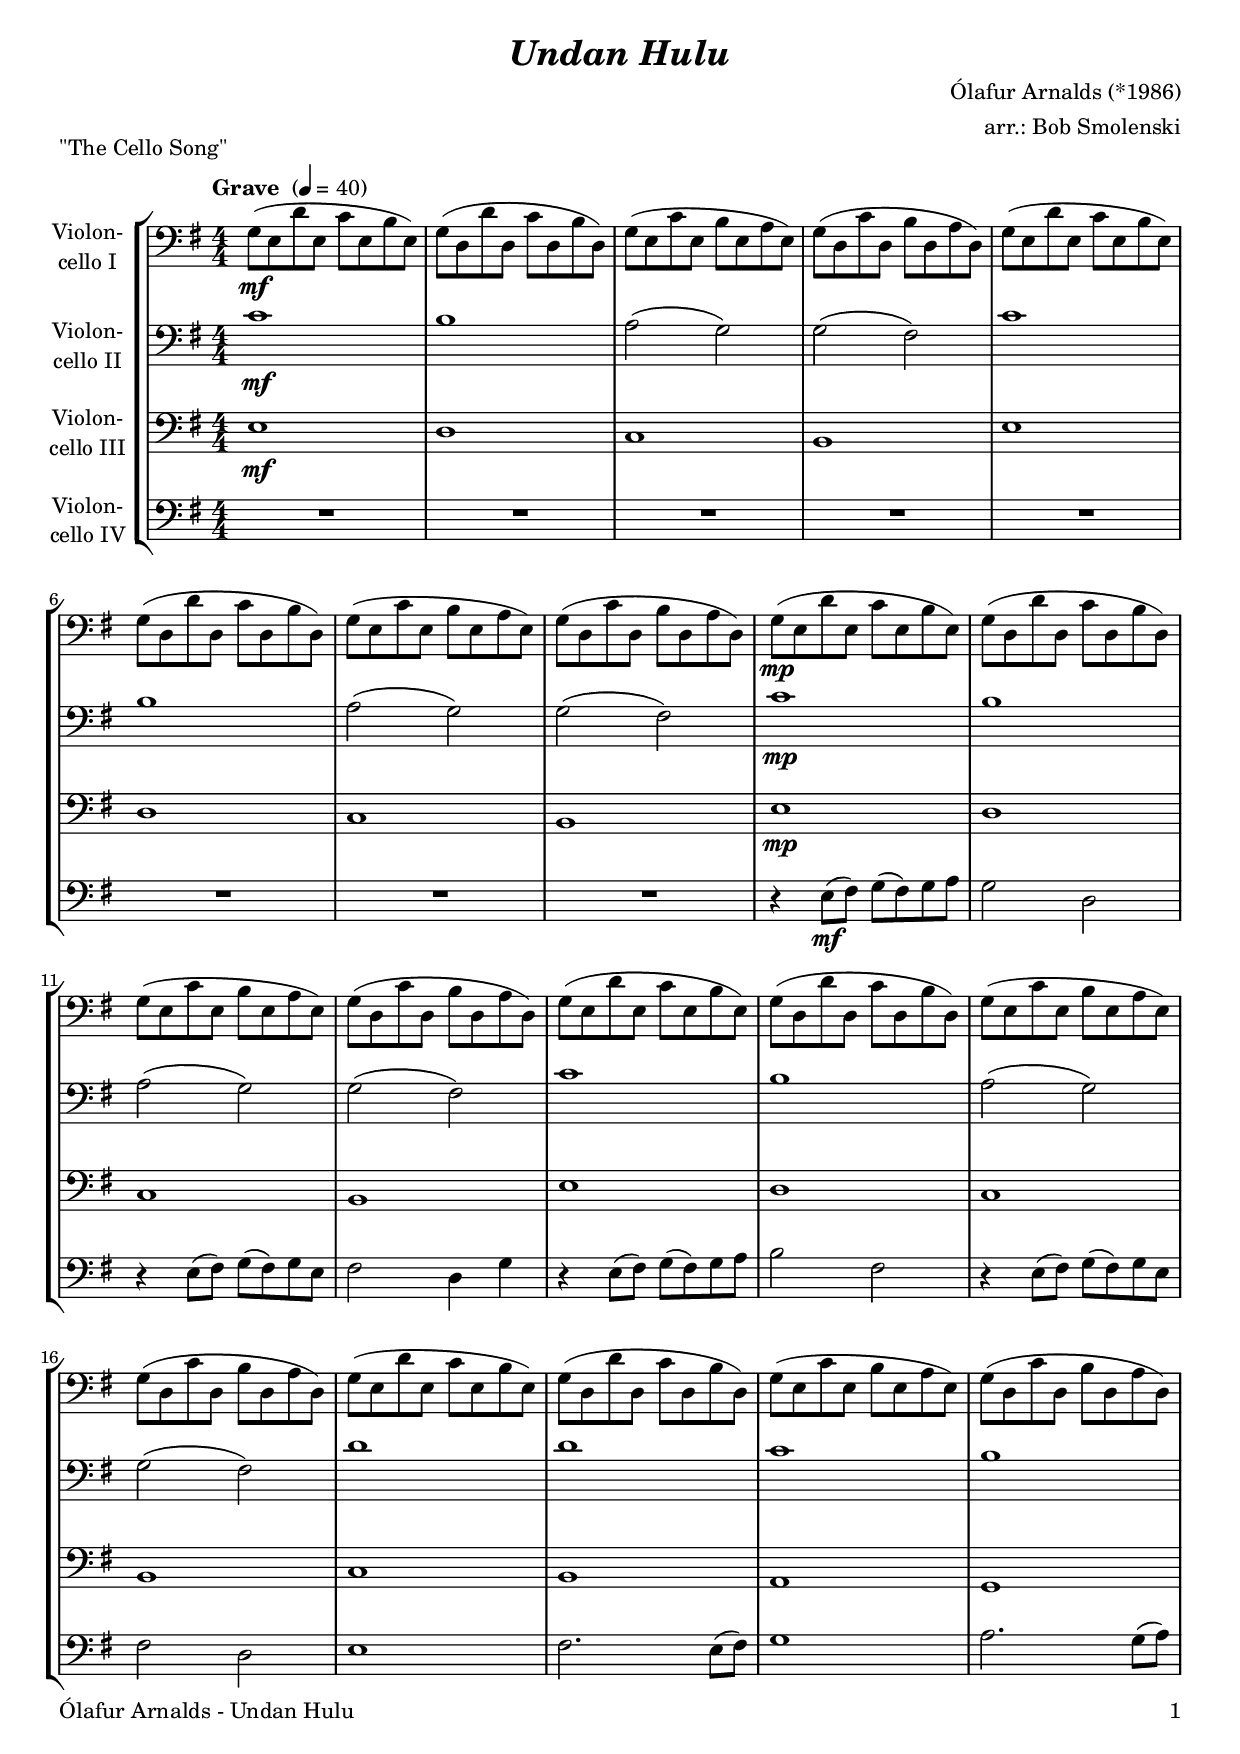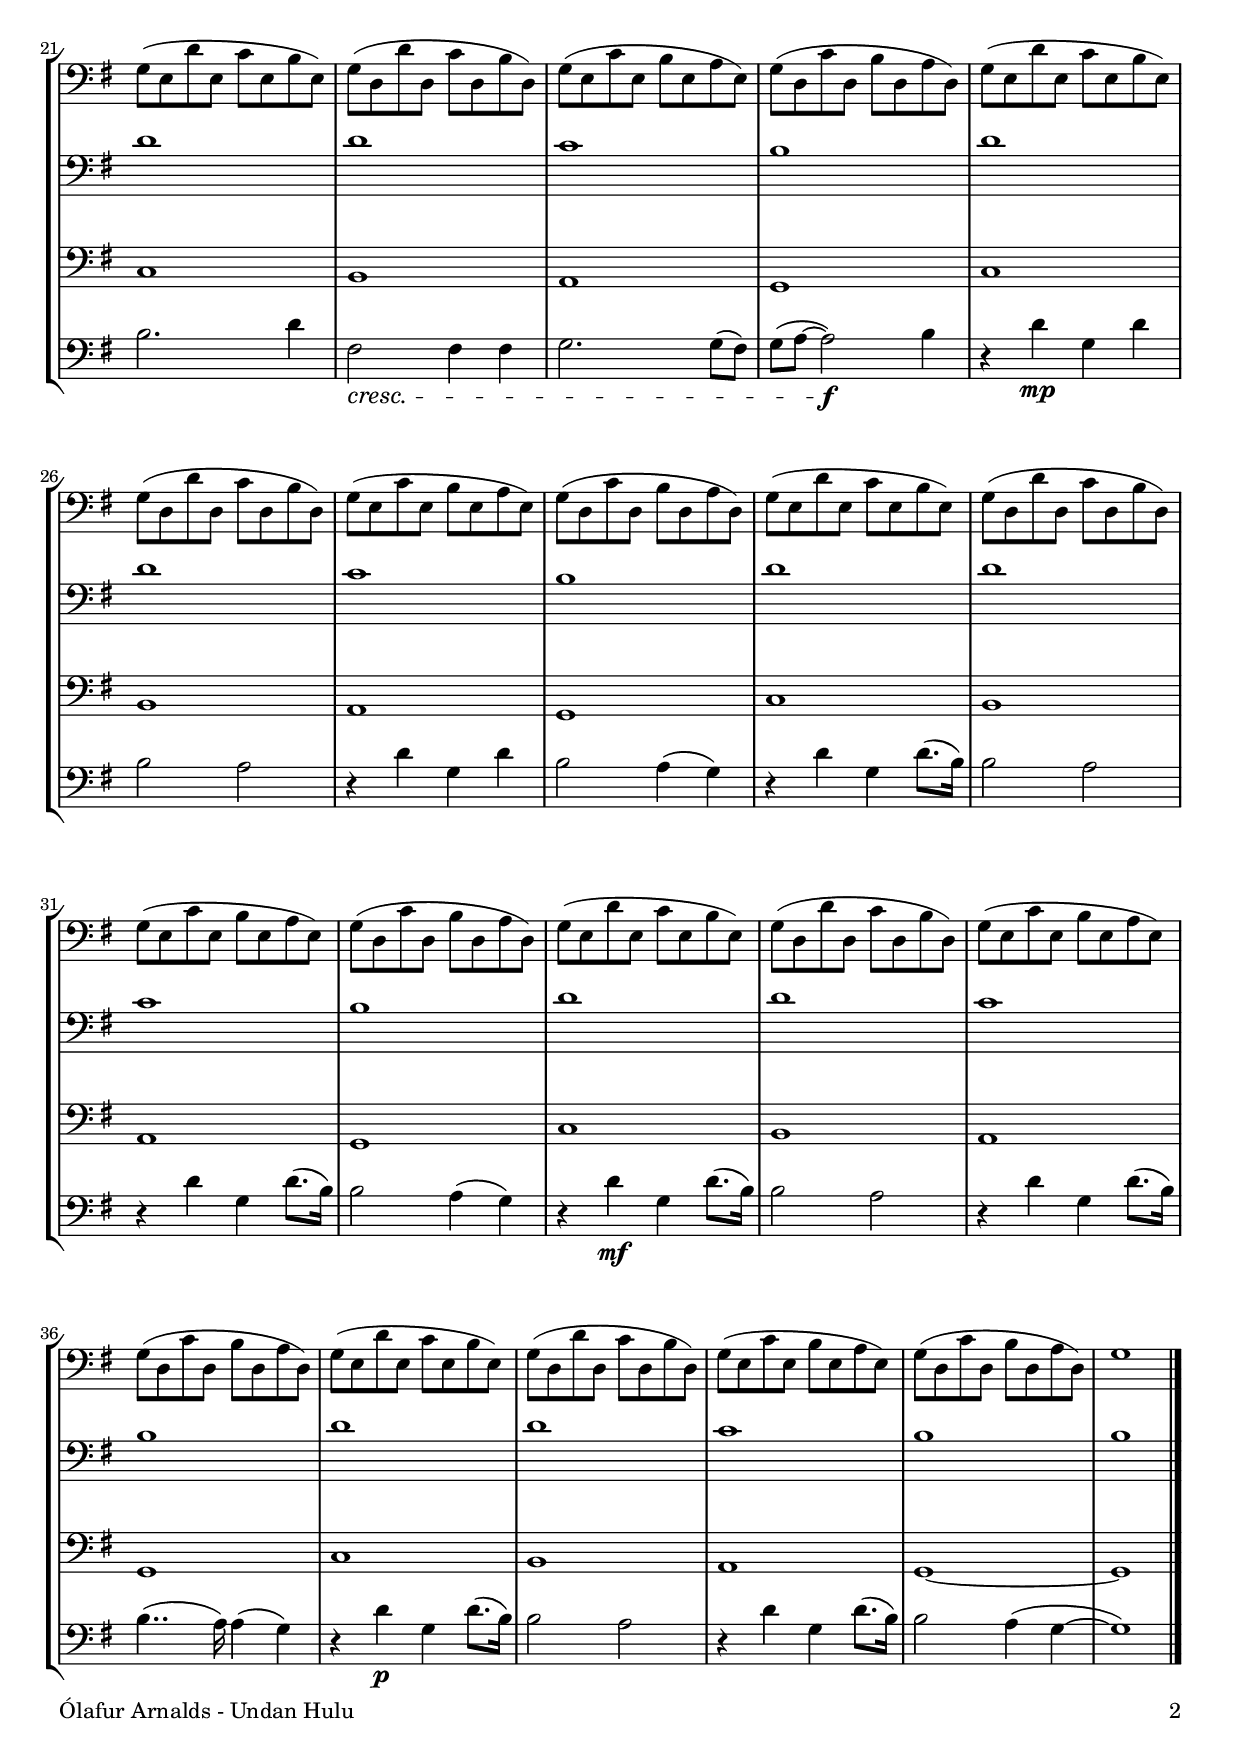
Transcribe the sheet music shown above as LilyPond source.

\version "2.22.0"
\include "deutsch.ly"

#(set-global-staff-size 19)

\header {
  title     = \markup \bold \italic "Undan Hulu"
  composer  = "Ólafur Arnalds (*1986)"
  arranger  = "arr.: Bob Smolenski"
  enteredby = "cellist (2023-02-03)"
  piece     = "\"The Cello Song\""
}

voiceconsts = {
  \key e \minor
  \time 4/4
  \clef "bass"
  \numericTimeSignature
  \compressEmptyMeasures
  % Set default beaming for all staves
%  \set Timing.beamExceptions = #'()
%  \set Timing.baseMoment     = #(ly:make-moment 1 4)
%  \set Timing.beatStructure  = #'(1 1 1)
  \tempo "Grave " 4=40
}

mivl = "violin"
miba = "cello"

va = \relative c' {
  \voiceconsts

  g8(\mf e d' e, c' e, h' e,)
  g( d d' d, c' d, h' d,)
  g( e c' e, h' e, a e)
  g( d c' d, h' d, a' d,)
  g( e d' e, c' e, h' e,)
  
  g( d d' d, c' d, h' d,)
  g( e c' e, h' e, a e)
  g( d c' d, h' d, a' d,)
  g(\mp e d' e, c' e, h' e,)
  g( d d' d, c' d, h' d,)
  
  g( e c' e, h' e, a e)
  \repeat unfold 7 {
    g( d c' d, h' d, a' d,)
    g( e d' e, c' e, h' e,)
    g( d d' d, c' d, h' d,)
    g( e c' e, h' e, a e)
  }

  g( d c' d, h' d, a' d,)
  g1 \bar "|."
}

vb = \relative c' {
  \voiceconsts

  c1\mf
  h
  a2( g)
  g( fis)
  c'1
  h
  a2( g)
  g( fis)
  c'1\mp
  h
  a2( g)
  g( fis)
  c'1
  h

  a2( g)
  g( fis)
  \repeat unfold 6 {
    d'1
    d
    c
    h
  }
  h \bar "|."
}

vc = \relative c {
  \voiceconsts

  e1\mf
  d
  c
  h
  e
  d
  c
  h
  e \mp
  d
  c
  h
  e
  d

  c
  h
  \repeat unfold  5 {
    c
    h
    a
    g
  }
  
  c
  h
  a
  g~
  g \bar "|."
}

vd = \relative c {
  \voiceconsts

  R1*8
  r4 e8(\mf fis) g( fis) g a
  g2 d
  r4 e8( fis) g( fis) g e
  fis2 d4 g
  r e8( fis) g( fis) g a
  h2 fis

  r4 e8( fis) g( fis) g e
  fis2 d
  e1
  fis2. e8( fis)
  g1
  a2. g8( a)h2. d4
  fis,2\cresc fis4 fis
  g2. g8( fis)

  g( a~ a2)\f h4
  r d\mp g, d'
  h2 a
  r4 d g, d'
  h2 a4( g)
  r d' g, d'8.( h16)
  h2 a

  r4 d g, d'8.( h16)
  h2 a4( g)
  r d'\mf g, d'8.( h16)
  h2 a
  r4 d g, d'8.( h16)
  h4..( a16) a4( g)

  r d'\p g, d'8.( h16)
  h2 a
  r4 d g, d'8.( h16)
  h2 a4( g~
  g1) \bar "|."
}


music = \new StaffGroup <<
      \new Staff {
	\set Staff.midiInstrument = \miba
	\set Staff.instrumentName = \markup \center-column { "Violon-" "cello I" }
	\transpose e e { \va }
      }

      \new Staff {
	\set Staff.midiInstrument = \miba
	\set Staff.instrumentName = \markup \center-column { "Violon-" "cello II" }
	\transpose e e { \vb }
      }

      \new Staff {
	\set Staff.midiInstrument = \miba
	\set Staff.instrumentName = \markup \center-column { "Violon-" "cello III" }
	\transpose e e { \vc }
      }

      \new Staff {
	\set Staff.midiInstrument = \miba
	\set Staff.instrumentName = \markup \center-column { "Violon-" "cello IV" }
	\transpose e e { \vd }
      }
>>

\book {
   \paper {
    print-page-number = ##t
    print-first-page-number = ##t
    ragged-last-bottom = ##f
    oddHeaderMarkup = \markup \null
    evenHeaderMarkup = \markup \null
    oddFooterMarkup = \markup {
      \fill-line {
        \on-the-fly #print-page-number-check-first
        "Ólafur Arnalds - Undan Hulu" \fromproperty #'page:page-number-string
      }
    }
    evenFooterMarkup = \oddFooterMarkup
  } \score {
    \music
    \layout {}
  }

  \score {
    \unfoldRepeats \music

    \midi {
      \context {
        \Score
      }
    }
  }
}